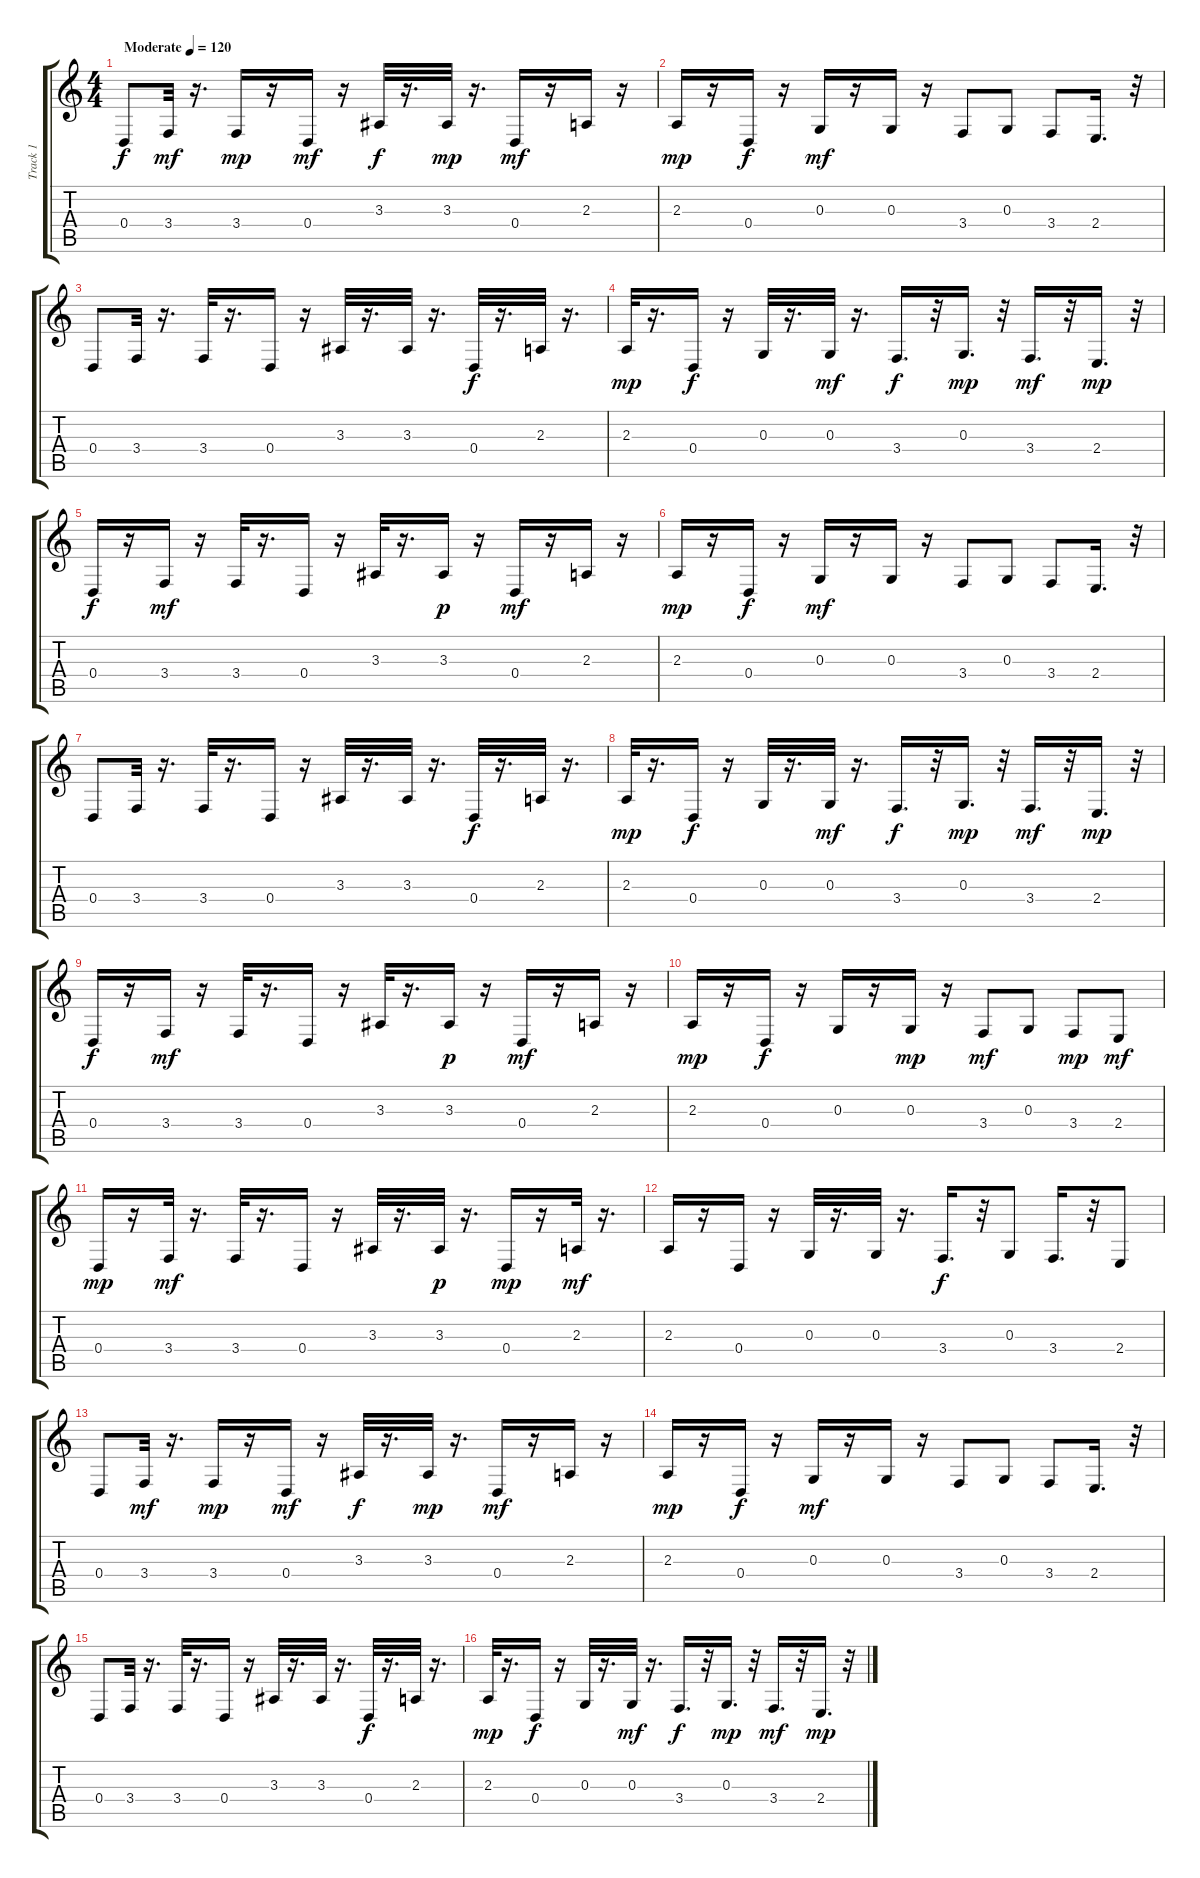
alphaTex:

\track ("Track 1" "Track 1") {instrument harpsichord}
\staff {score tabs}
\tuning (E4 B3 G3 D3 A2 E2) {hide}
\ts (4 4)
\tempo (120 "Moderate")
\clef g2
\ks c
0.4.8{dy f instrument harpsichord} 3.4.32{dy mf} r.16{d} 3.4.16{dy mp} r.16 0.4.16{dy mf} r.16 3.3.32{dy f} r.16{d} 3.3.32{dy mp} r.16{d} 0.4.16{dy mf} r.16 2.3.16 r.16 |
2.3.16{dy mp} r.16 0.4.16{dy f} r.16 0.3.16{dy mf} r.16 0.3.16 r.16 3.4.8 0.3.8 3.4.8 2.4.16{d} r.32 |
0.4.8 3.4.32 r.16{d} 3.4.32 r.16{d} 0.4.16 r.16 3.3.32 r.16{d} 3.3.32 r.16{d} 0.4.32{dy f} r.16{d} 2.3.32 r.16{d} |
2.3.32{dy mp} r.16{d} 0.4.16{dy f} r.16 0.3.32 r.16{d} 0.3.32{dy mf} r.16{d} 3.4.16{d dy f} r.32 0.3.16{d dy mp} r.32 3.4.16{d dy mf} r.32 2.4.16{d dy mp} r.32 |
0.4.16{dy f} r.16 3.4.16{dy mf} r.16 3.4.32 r.16{d} 0.4.16 r.16 3.3.32 r.16{d} 3.3.16{dy p} r.16 0.4.16{dy mf} r.16 2.3.16 r.16 |
2.3.16{dy mp} r.16 0.4.16{dy f} r.16 0.3.16{dy mf} r.16 0.3.16 r.16 3.4.8 0.3.8 3.4.8 2.4.16{d} r.32 |
0.4.8 3.4.32 r.16{d} 3.4.32 r.16{d} 0.4.16 r.16 3.3.32 r.16{d} 3.3.32 r.16{d} 0.4.32{dy f} r.16{d} 2.3.32 r.16{d} |
2.3.32{dy mp} r.16{d} 0.4.16{dy f} r.16 0.3.32 r.16{d} 0.3.32{dy mf} r.16{d} 3.4.16{d dy f} r.32 0.3.16{d dy mp} r.32 3.4.16{d dy mf} r.32 2.4.16{d dy mp} r.32 |
0.4.16{dy f} r.16 3.4.16{dy mf} r.16 3.4.32 r.16{d} 0.4.16 r.16 3.3.32 r.16{d} 3.3.16{dy p} r.16 0.4.16{dy mf} r.16 2.3.16 r.16 |
2.3.16{dy mp} r.16 0.4.16{dy f} r.16 0.3.16 r.16 0.3.16{dy mp} r.16 3.4.8{dy mf} 0.3.8 3.4.8{dy mp} 2.4.8{dy mf} |
0.4.16{dy mp} r.16 3.4.32{dy mf} r.16{d} 3.4.32 r.16{d} 0.4.16 r.16 3.3.32 r.16{d} 3.3.32{dy p} r.16{d} 0.4.16{dy mp} r.16 2.3.32{dy mf} r.16{d} |
2.3.16 r.16 0.4.16 r.16 0.3.32 r.16{d} 0.3.32 r.16{d} 3.4.16{d dy f} r.32 0.3.8 3.4.16{d} r.32 2.4.8 |
0.4.8 3.4.32{dy mf} r.16{d} 3.4.16{dy mp} r.16 0.4.16{dy mf} r.16 3.3.32{dy f} r.16{d} 3.3.32{dy mp} r.16{d} 0.4.16{dy mf} r.16 2.3.16 r.16 |
2.3.16{dy mp} r.16 0.4.16{dy f} r.16 0.3.16{dy mf} r.16 0.3.16 r.16 3.4.8 0.3.8 3.4.8 2.4.16{d} r.32 |
0.4.8 3.4.32 r.16{d} 3.4.32 r.16{d} 0.4.16 r.16 3.3.32 r.16{d} 3.3.32 r.16{d} 0.4.32{dy f} r.16{d} 2.3.32 r.16{d} |
2.3.32{dy mp} r.16{d} 0.4.16{dy f} r.16 0.3.32 r.16{d} 0.3.32{dy mf} r.16{d} 3.4.16{d dy f} r.32 0.3.16{d dy mp} r.32 3.4.16{d dy mf} r.32 2.4.16{d dy mp} r.32
